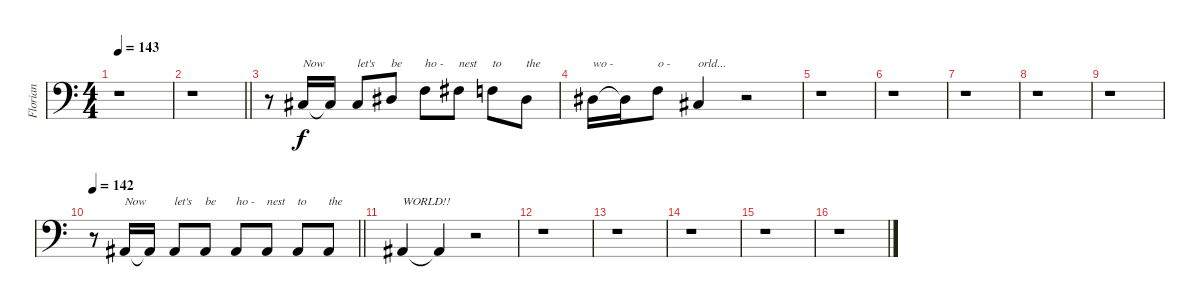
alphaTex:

\track ("Florian" "Florian") {instrument stringensemble1}
\staff {score}
\tuning (C4 G3 Eb3 Bb2 F2 Bb1) {hide}
\ts (4 4)
\tempo 143
\clef f4
\ks c
r.1{dy f} |
\barLineRight lightlight
r.1 |
\section ("" "")
r.8 3.4.16{txt "Now"} 3.4{t}.16 3.4.8{txt "let's"} 5.4.8{txt "be"} 7.4.8{txt "ho -"} 8.4.8{txt "nest"} 7.4.8{txt "to"} 5.4.8{txt "the"} |
5.4.16{txt "wo -"} 5.4{t}.16 7.4.8{txt "o -"} 3.4.4{txt "orld..."} r.2 |
r.1 |
r.1 |
r.1 |
r.1 |
r.1 |
\tempo 142
\barLineRight lightlight
r.8 5.5.16{txt "Now"} 5.5{t}.16 5.5.8{txt "let's"} 5.5.8{txt "be"} 5.5.8{txt "ho -"} 5.5.8{txt "nest"} 5.5.8{txt "to"} 5.5.8{txt "the"} |
\section ("" "")
5.5.4{txt "WORLD!!"} 5.5{t}.4 r.2 |
r.1 |
r.1 |
r.1 |
r.1 |
r.1
